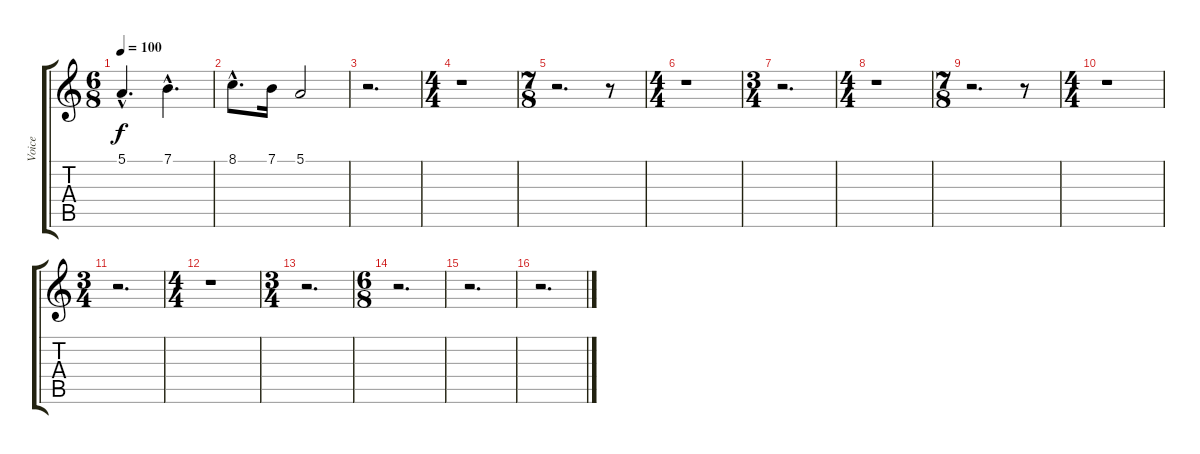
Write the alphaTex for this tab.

\track ("Voice               " "Voice     ") {instrument lead2sawtooth}
\staff {score tabs}
\tuning (E4 B3 G3 D3 A2 E2) {hide}
\ts (6 8)
\tempo 100
\clef g2
\ks c
5.1{hac}.4{d dy f} 7.1{hac}.4{d} |
8.1{hac}.8{d} 7.1.16 5.1.2 |
r.2{d} |
\ts (4 4)
r.1 |
\ts (7 8)
r.2{d} r.8 |
\ts (4 4)
r.1 |
\ts (3 4)
r.2{d} |
\ts (4 4)
r.1 |
\ts (7 8)
r.2{d} r.8 |
\ts (4 4)
r.1 |
\ts (3 4)
r.2{d} |
\ts (4 4)
r.1 |
\ts (3 4)
r.2{d} |
\ts (6 8)
r.2{d} |
r.2{d} |
r.2{d}
